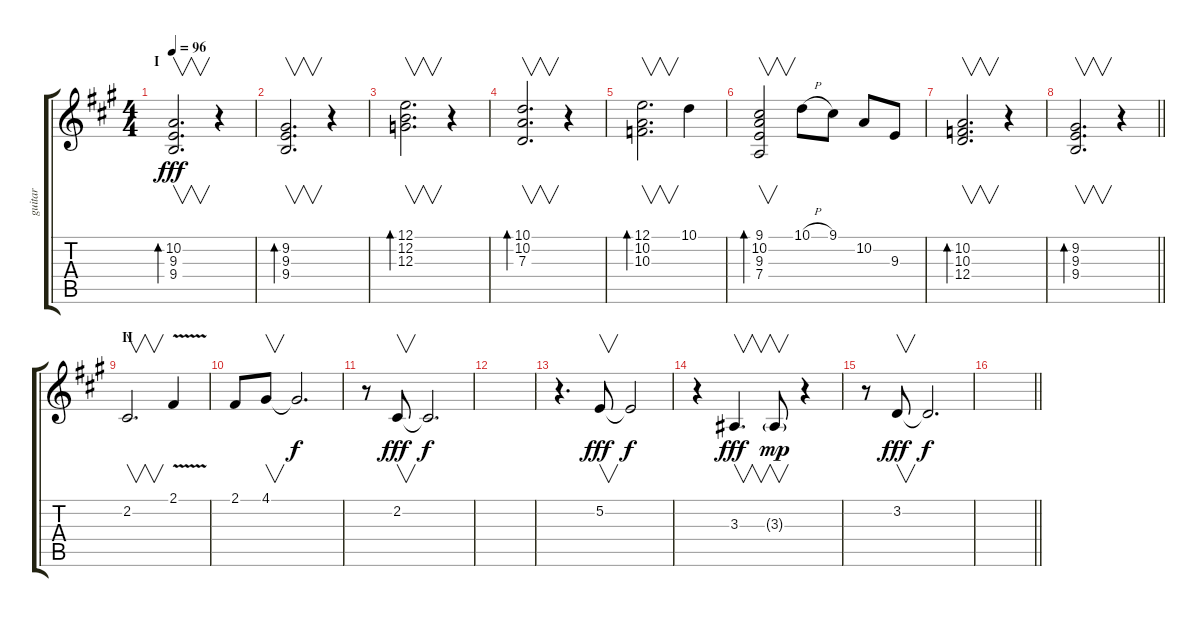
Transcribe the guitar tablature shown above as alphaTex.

\track ("guitar" "guitar") {instrument pad5bowed}
\staff {score tabs}
\tuning (E4 B3 G3 D3 A2 E2) {hide}
\ts (4 4)
\section ("" "I")
\tempo 96
\clef g2
\ks a
(10.2 9.3 9.4).2{v d bd 240 dy fff} r.4 |
(9.2 9.3 9.4).2{v d bd 240} r.4 |
(12.1 12.2 12.3).2{v d bd 240} r.4 |
(10.1 10.2 7.3).2{v d bd 240} r.4 |
(12.1 10.2 10.3).2{v d bd 240} 10.1.4 |
(9.1 10.2 9.3 7.4).2{v bd 240} 10.1{h}.8 9.1.8 10.2.8 9.3.8 |
(10.2 10.3 12.4).2{v d bd 240} r.4 |
\barLineRight lightlight
(9.2 9.3 9.4).2{v d bd 240} r.4 |
\section ("" "II")
2.2.2{v d} 2.1{v}.4 |
2.1.8 4.1.8{v} 4.1{t}.2{d dy f} |
r.8 2.2.8{v dy fff} 2.2{t}.2{d dy f} |
|
r.4{d} 5.2.8{v dy fff} 5.2{t}.2{dy f} |
r.4 3.3.4{v d dy fff} 3.3{g}.8{v dy mp} r.4 |
r.8 3.2.8{v dy fff} 3.2{t}.2{d dy f} |
\barLineRight lightlight
